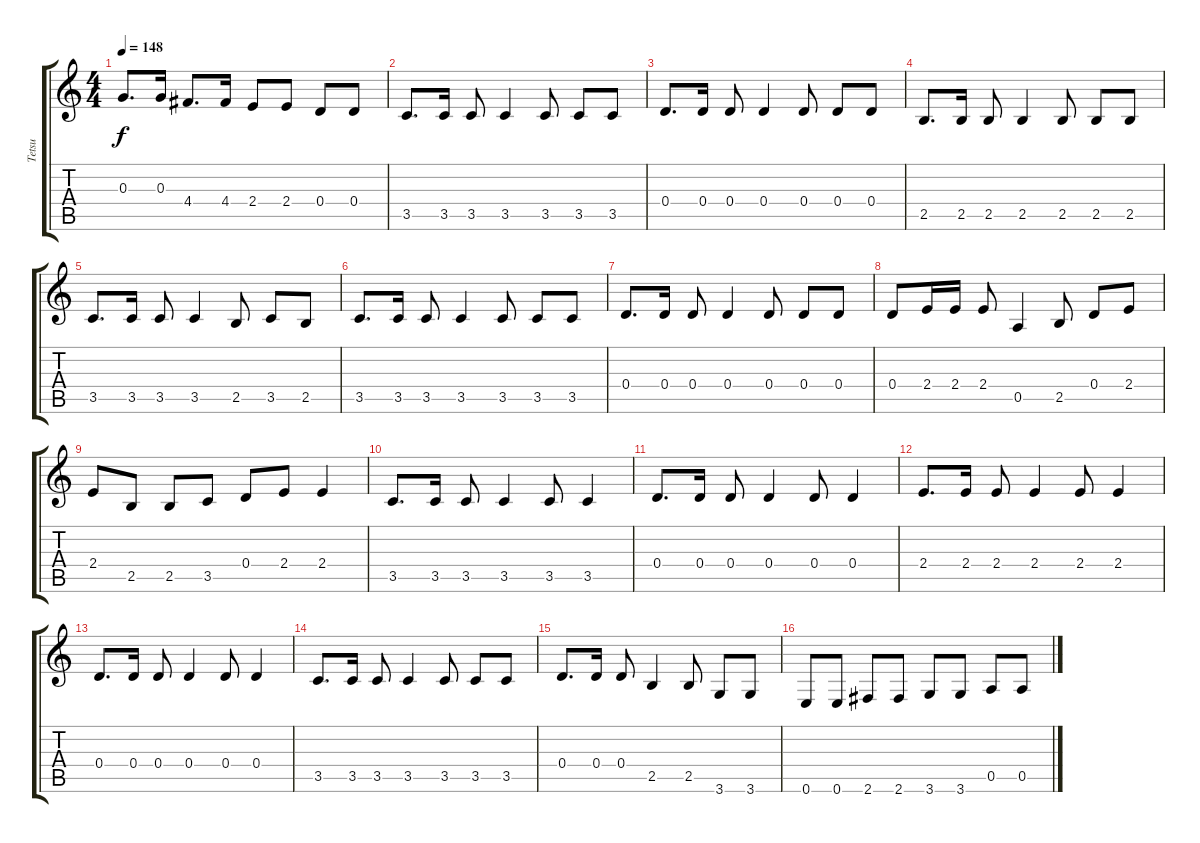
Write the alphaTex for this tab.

\track ("Tetsu" "Tetsu") {instrument electricbassfinger}
\staff {score tabs}
\tuning (E4 B3 G3 D3 A2 E2) {hide}
\ts (4 4)
\tempo 148
\clef g2
\ks c
0.3.8{d dy f} 0.3.16 4.4.8{d} 4.4.16 2.4.8 2.4.8 0.4.8 0.4.8 |
3.5.8{d} 3.5.16 3.5.8 3.5.4 3.5.8 3.5.8 3.5.8 |
0.4.8{d} 0.4.16 0.4.8 0.4.4 0.4.8 0.4.8 0.4.8 |
2.5.8{d} 2.5.16 2.5.8 2.5.4 2.5.8 2.5.8 2.5.8 |
3.5.8{d} 3.5.16 3.5.8 3.5.4 2.5.8 3.5.8 2.5.8 |
3.5.8{d} 3.5.16 3.5.8 3.5.4 3.5.8 3.5.8 3.5.8 |
0.4.8{d} 0.4.16 0.4.8 0.4.4 0.4.8 0.4.8 0.4.8 |
0.4.8 2.4.16 2.4.16 2.4.8 0.5.4 2.5.8 0.4.8 2.4.8 |
2.4.8 2.5.8 2.5.8 3.5.8 0.4.8 2.4.8 2.4.4 |
3.5.8{d} 3.5.16 3.5.8 3.5.4 3.5.8 3.5.4 |
0.4.8{d} 0.4.16 0.4.8 0.4.4 0.4.8 0.4.4 |
2.4.8{d} 2.4.16 2.4.8 2.4.4 2.4.8 2.4.4 |
0.4.8{d} 0.4.16 0.4.8 0.4.4 0.4.8 0.4.4 |
3.5.8{d} 3.5.16 3.5.8 3.5.4 3.5.8 3.5.8 3.5.8 |
0.4.8{d} 0.4.16 0.4.8 2.5.4 2.5.8 3.6.8 3.6.8 |
0.6.8 0.6.8 2.6.8 2.6.8 3.6.8 3.6.8 0.5.8 0.5.8
